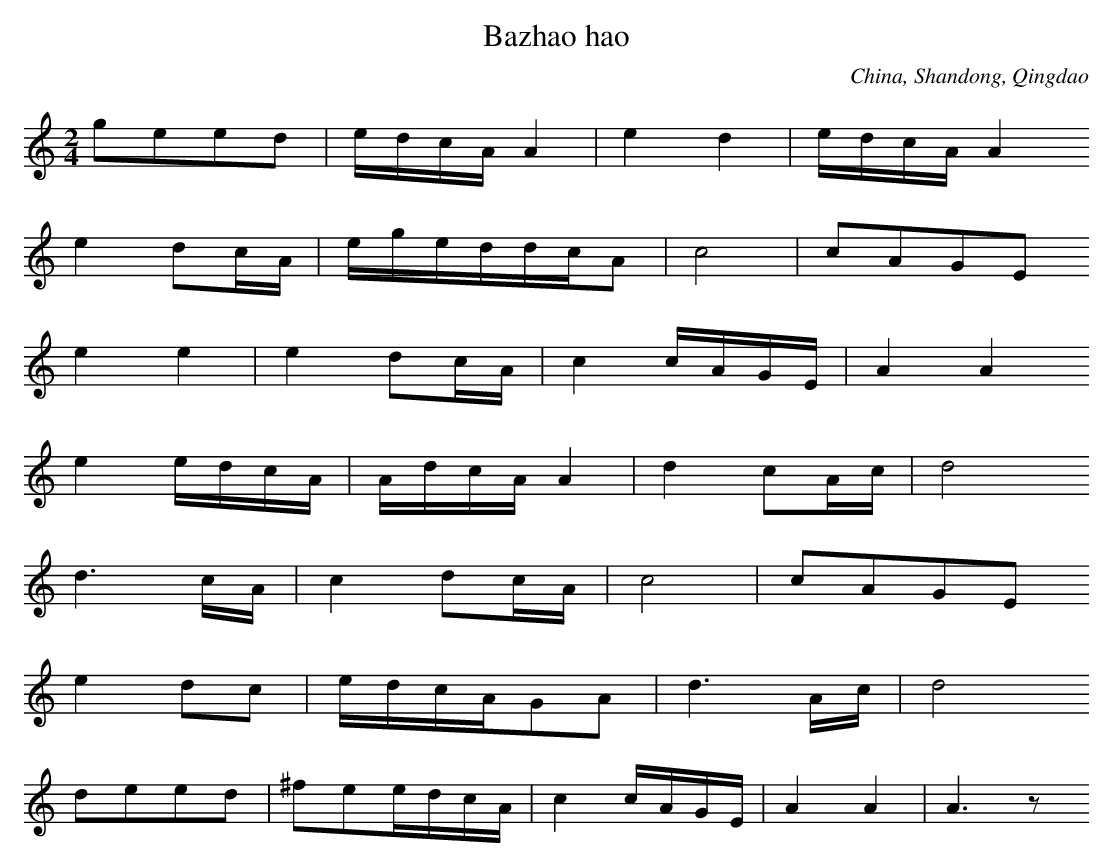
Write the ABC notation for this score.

X:1
T: Bazhao hao
O: China, Shandong, Qingdao
M: 2/4
L: 1/16
K: C
g2e2e2d2 | edcAA4 | e4d4 | edcAA4
e4d2cA | egeddcA2 | c8 | c2A2G2E2
e4e4 | e4d2cA | c4cAGE | A4A4
e4edcA | AdcAA4 | d4c2Ac | d8
d6cA | c4d2cA | c8 | c2A2G2E2
e4d2c2 | edcAG2A2 | d6Ac | d8
d2e2e2d2 | ^f2e2edcA | c4cAGE | A4A4 | A6z2
